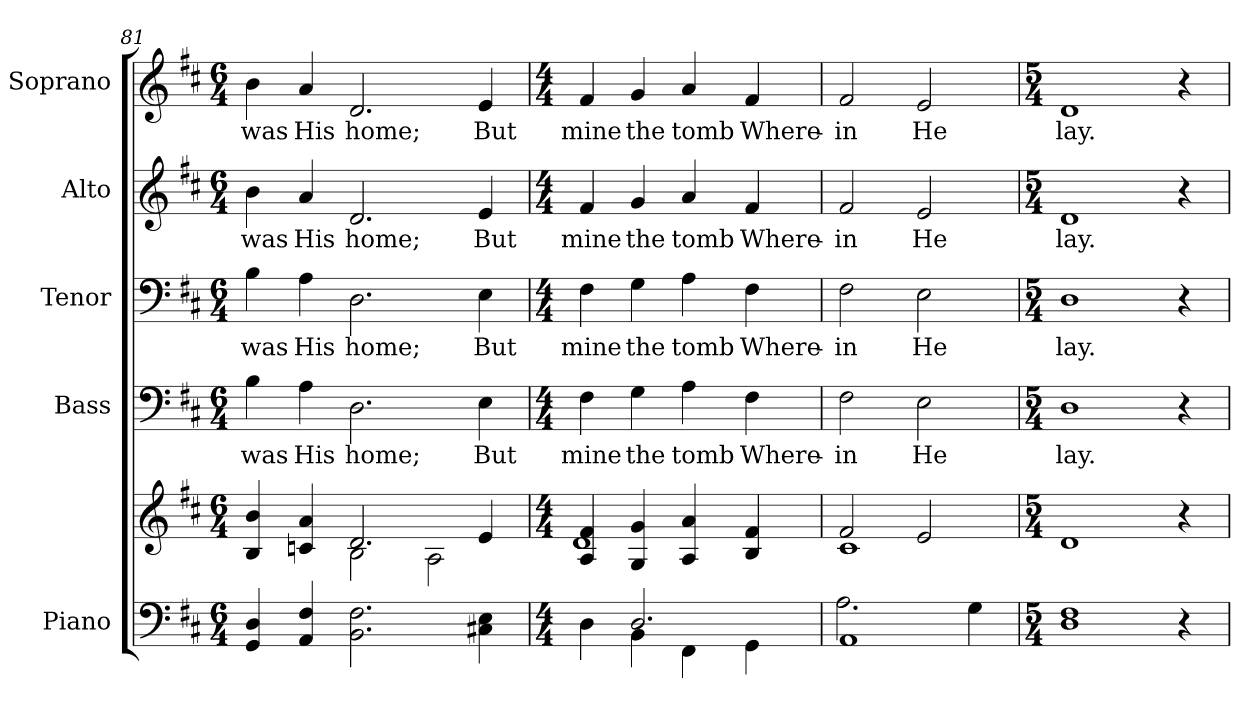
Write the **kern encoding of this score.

**kern	**kern	**kern	**text	**kern	**text	**kern	**text	**kern	**text
*part5	*part5	*part4	*part4	*part3	*part3	*part2	*part2	*part1	*part1
*staff6	*staff5	*staff4	*staff4	*staff3	*staff3	*staff2	*staff2	*staff1	*staff1
*I"Piano	*	*I"Bass	*	*I"Tenor	*	*I"Alto	*	*I"Soprano	*
*I'Pno.	*	*I'B.	*	*I'T.	*	*I'A.	*	*I'S.	*
*clefF4	*clefG2	*clefF4	*	*clefF4	*	*clefG2	*	*clefG2	*
*k[f#c#]	*k[f#c#]	*k[f#c#]	*	*k[f#c#]	*	*k[f#c#]	*	*k[f#c#]	*
*D:	*D:	*D:	*	*D:	*	*D:	*	*D:	*
*M6/4	*M6/4	*M6/4	*	*M6/4	*	*M6/4	*	*M6/4	*
=81	=81	=81	=81	=81	=81	=81	=81	=81	=81
*	*^	*	*	*	*	*	*	*	*
!	!	!	!	!LO:LY:b:color=#000000	!	!	!	!	!	!
!	!	!	!	!	!	!LO:LY:b:color=#000000	!	!	!	!
!	!	!	!	!	!	!	!	!LO:LY:b:color=#000000	!	!
!	!	!	!	!	!	!	!	!	!	!LO:LY:b:color=#000000
4GGi/ 4Di	4Bi/ 4bi	2ryy	4Bi\	was	4Bi\	was	4bi\	was	4bi\	was
!	!	!	!	!LO:LY:b:color=#000000	!	!	!	!	!	!
!	!	!	!	!	!	!LO:LY:b:color=#000000	!	!	!	!
!	!	!	!	!	!	!	!	!LO:LY:b:color=#000000	!	!
!	!	!	!	!	!	!	!	!	!	!LO:LY:b:color=#000000
4AAi/ 4F#i	4cni/ 4ai	.	4Ai\	His	4Ai\	His	4ai/	His	4ai/	His
!	!	!	!	!LO:LY:b:color=#000000	!	!	!	!	!	!
!	!	!	!	!	!	!LO:LY:b:color=#000000	!	!	!	!
!	!	!	!	!	!	!	!	!LO:LY:b:color=#000000	!	!
!	!	!	!	!	!	!	!	!	!	!LO:LY:b:color=#000000
2.BBi\ 2.F#i	2.di/	2Bi\	2.Di\	home;	2.Di\	home;	2.di/	home;	2.di/	home;
.	.	2Ai\	.	.	.	.	.	.	.	.
!	!	!	!	!LO:LY:b:color=#000000	!	!	!	!	!	!
!	!	!	!	!	!	!LO:LY:b:color=#000000	!	!	!	!
!	!	!	!	!	!	!	!	!LO:LY:b:color=#000000	!	!
!	!	!	!	!	!	!	!	!	!	!LO:LY:b:color=#000000
4C#Xi\ 4Ei	4ei/	.	4Ei\	But	4Ei\	But	4ei/	But	4ei/	But
!!LO:PB:g=z
=82	=82	=82	=82	=82	=82	=82	=82	=82	=82	=82
*M4/4	*M4/4	*	*M4/4	*	*M4/4	*	*M4/4	*	*M4/4	*
*^	*	*	*	*	*	*	*	*	*	*
!	!	!	!	!	!LO:LY:b:color=#000000	!	!	!	!	!	!
!	!	!	!	!	!	!	!LO:LY:b:color=#000000	!	!	!	!
!	!	!	!	!	!	!	!	!	!LO:LY:b:color=#000000	!	!
!	!	!	!	!	!	!	!	!	!	!	!LO:LY:b:color=#000000
4Di\	4ryy	4Ai/ 4f#i	1di	4F#i\	mine	4F#i\	mine	4f#i/	mine	4f#i/	mine
!	!	!	!	!	!LO:LY:b:color=#000000	!	!	!	!	!	!
!	!	!	!	!	!	!	!LO:LY:b:color=#000000	!	!	!	!
!	!	!	!	!	!	!	!	!	!LO:LY:b:color=#000000	!	!
!	!	!	!	!	!	!	!	!	!	!	!LO:LY:b:color=#000000
2.Di/	4BBi\	4Gi/ 4gi	.	4Gi\	the	4Gi\	the	4gi/	the	4gi/	the
!	!	!	!	!	!LO:LY:b:color=#000000	!	!	!	!	!	!
!	!	!	!	!	!	!	!LO:LY:b:color=#000000	!	!	!	!
!	!	!	!	!	!	!	!	!	!LO:LY:b:color=#000000	!	!
!	!	!	!	!	!	!	!	!	!	!	!LO:LY:b:color=#000000
.	4FF#i\	4Ai/ 4ai	.	4Ai\	tomb	4Ai\	tomb	4ai/	tomb	4ai/	tomb
!	!	!	!	!	!LO:LY:b:color=#000000	!	!	!	!	!	!
!	!	!	!	!	!	!	!LO:LY:b:color=#000000	!	!	!	!
!	!	!	!	!	!	!	!	!	!LO:LY:b:color=#000000	!	!
!	!	!	!	!	!	!	!	!	!	!	!LO:LY:b:color=#000000
.	4GGi\	4Bi/ 4f#i	.	4F#i\	Where-	4F#i\	Where-	4f#i/	Where-	4f#i/	Where-
=83	=83	=83	=83	=83	=83	=83	=83	=83	=83	=83	=83
!	!	!	!	!	!LO:LY:b:color=#000000	!	!	!	!	!	!
!	!	!	!	!	!	!	!LO:LY:b:color=#000000	!	!	!	!
!	!	!	!	!	!	!	!	!	!LO:LY:b:color=#000000	!	!
!	!	!	!	!	!	!	!	!	!	!	!LO:LY:b:color=#000000
1AAi	2.Ai\	2f#i/	1c#i	2F#i\	-in	2F#i\	-in	2f#i/	-in	2f#i/	-in
!	!	!	!	!	!LO:LY:b:color=#000000	!	!	!	!	!	!
!	!	!	!	!	!	!	!LO:LY:b:color=#000000	!	!	!	!
!	!	!	!	!	!	!	!	!	!LO:LY:b:color=#000000	!	!
!	!	!	!	!	!	!	!	!	!	!	!LO:LY:b:color=#000000
.	.	2ei/	.	2Ei\	He	2Ei\	He	2ei/	He	2ei/	He
.	4Gi\	.	.	.	.	.	.	.	.	.	.
*v	*v	*	*	*	*	*	*	*	*	*	*
*	*v	*v	*	*	*	*	*	*	*	*
=84	=84	=84	=84	=84	=84	=84	=84	=84	=84
*M5/4	*M5/4	*M5/4	*	*M5/4	*	*M5/4	*	*M5/4	*
*^	*	*	*	*	*	*	*	*	*
!	!	!	!	!LO:LY:b:color=#000000	!	!	!	!	!	!
*v	*v	*	*	*	*	*	*	*	*	*
*^	*	*	*	*	*	*	*	*	*
!	!	!	!	!	!	!LO:LY:b:color=#000000	!	!	!	!
*v	*v	*	*	*	*	*	*	*	*	*
*^	*	*	*	*	*	*	*	*	*
!	!	!	!	!	!	!	!	!LO:LY:b:color=#000000	!	!
*v	*v	*	*	*	*	*	*	*	*	*
*^	*	*	*	*	*	*	*	*	*
!	!	!	!	!	!	!	!	!	!	!LO:LY:b:color=#000000
*v	*v	*	*	*	*	*	*	*	*	*
1Di 1F#i	1di	1Di	lay.	1Di	lay.	1di	lay.	1di	lay.
4r	4r	4r	.	4r	.	4r	.	4r	.
=	=	=	=	=	=	=	=	=	=
*-	*-	*-	*-	*-	*-	*-	*-	*-	*-
